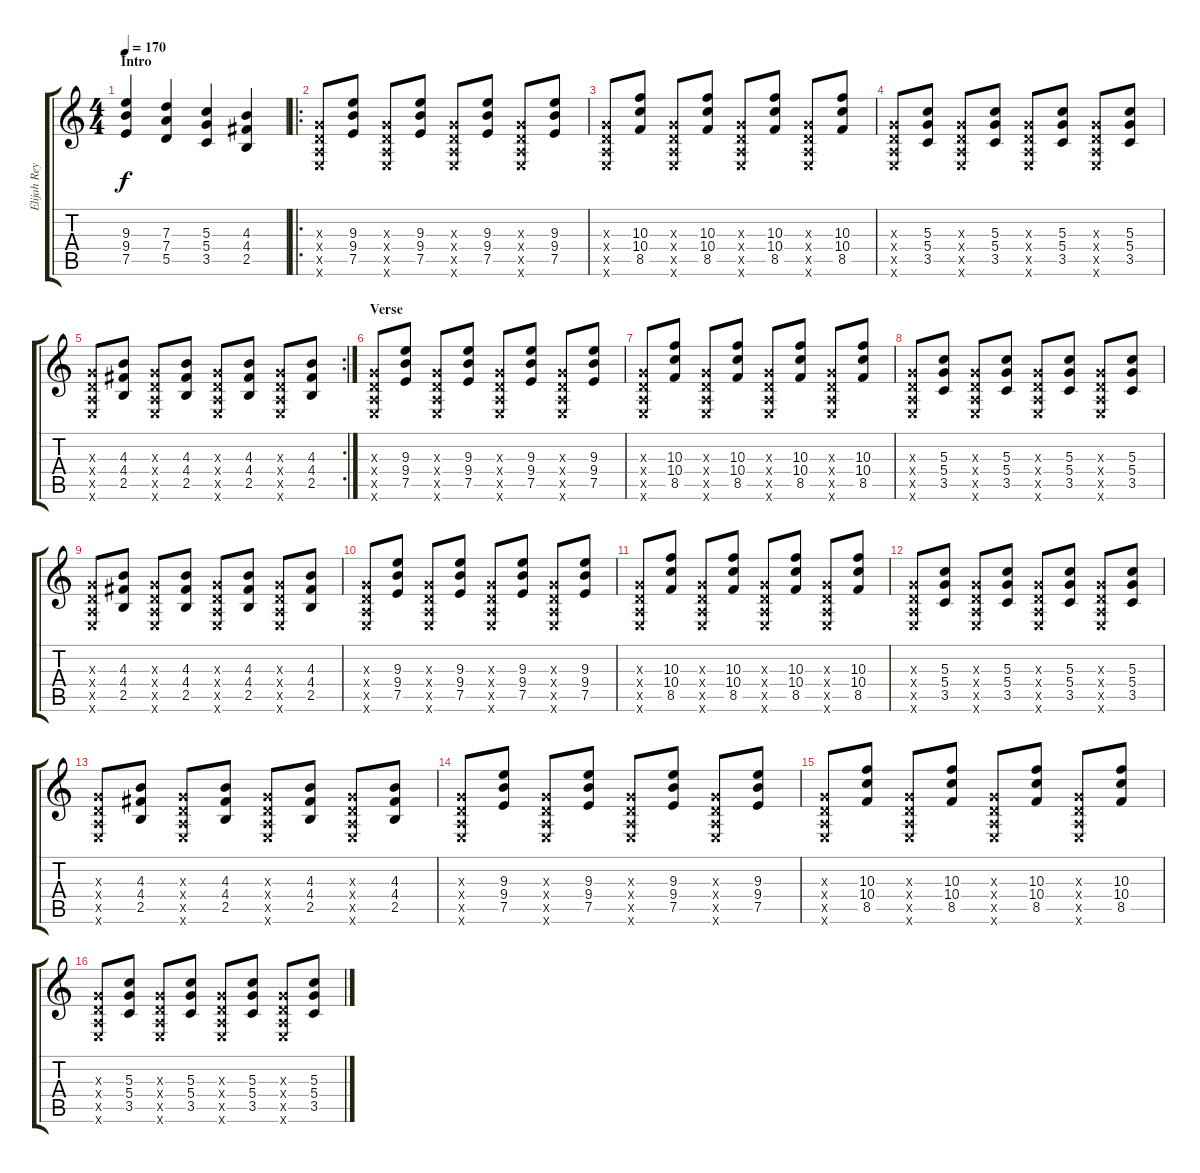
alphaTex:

\track ("Elijah Reyes" "Elijah Rey") {instrument overdrivenguitar}
\staff {score tabs}
\tuning (E4 B3 G3 D3 A2 E2) {hide}
\ts (4 4)
\section ("" "Intro")
\tempo 170
\clef g2
\ks c
(9.3 9.4 7.5).4{dy f instrument overdrivenguitar} (7.3 7.4 5.5).4 (5.3 5.4 3.5).4 (4.3 4.4 2.5).4 |
\ro
(0.3{x} 0.4{x} 0.5{x} 0.6{x}).8 (9.3 9.4 7.5).8 (0.3{x} 0.4{x} 0.5{x} 0.6{x}).8 (9.3 9.4 7.5).8 (0.3{x} 0.4{x} 0.5{x} 0.6{x}).8 (9.3 9.4 7.5).8 (0.3{x} 0.4{x} 0.5{x} 0.6{x}).8 (9.3 9.4 7.5).8 |
(0.3{x} 0.4{x} 0.5{x} 0.6{x}).8 (10.3 10.4 8.5).8 (0.3{x} 0.4{x} 0.5{x} 0.6{x}).8 (10.3 10.4 8.5).8 (0.3{x} 0.4{x} 0.5{x} 0.6{x}).8 (10.3 10.4 8.5).8 (0.3{x} 0.4{x} 0.5{x} 0.6{x}).8 (10.3 10.4 8.5).8 |
(0.3{x} 0.4{x} 0.5{x} 0.6{x}).8 (5.3 5.4 3.5).8 (0.3{x} 0.4{x} 0.5{x} 0.6{x}).8 (5.3 5.4 3.5).8 (0.3{x} 0.4{x} 0.5{x} 0.6{x}).8 (5.3 5.4 3.5).8 (0.3{x} 0.4{x} 0.5{x} 0.6{x}).8 (5.3 5.4 3.5).8 |
\rc 2
(0.3{x} 0.4{x} 0.5{x} 0.6{x}).8 (4.3 4.4 2.5).8 (0.3{x} 0.4{x} 0.5{x} 0.6{x}).8 (4.3 4.4 2.5).8 (0.3{x} 0.4{x} 0.5{x} 0.6{x}).8 (4.3 4.4 2.5).8 (0.3{x} 0.4{x} 0.5{x} 0.6{x}).8 (4.3 4.4 2.5).8 |
\section ("" "Verse")
(0.3{x} 0.4{x} 0.5{x} 0.6{x}).8 (9.3 9.4 7.5).8 (0.3{x} 0.4{x} 0.5{x} 0.6{x}).8 (9.3 9.4 7.5).8 (0.3{x} 0.4{x} 0.5{x} 0.6{x}).8 (9.3 9.4 7.5).8 (0.3{x} 0.4{x} 0.5{x} 0.6{x}).8 (9.3 9.4 7.5).8 |
(0.3{x} 0.4{x} 0.5{x} 0.6{x}).8 (10.3 10.4 8.5).8 (0.3{x} 0.4{x} 0.5{x} 0.6{x}).8 (10.3 10.4 8.5).8 (0.3{x} 0.4{x} 0.5{x} 0.6{x}).8 (10.3 10.4 8.5).8 (0.3{x} 0.4{x} 0.5{x} 0.6{x}).8 (10.3 10.4 8.5).8 |
(0.3{x} 0.4{x} 0.5{x} 0.6{x}).8 (5.3 5.4 3.5).8 (0.3{x} 0.4{x} 0.5{x} 0.6{x}).8 (5.3 5.4 3.5).8 (0.3{x} 0.4{x} 0.5{x} 0.6{x}).8 (5.3 5.4 3.5).8 (0.3{x} 0.4{x} 0.5{x} 0.6{x}).8 (5.3 5.4 3.5).8 |
(0.3{x} 0.4{x} 0.5{x} 0.6{x}).8 (4.3 4.4 2.5).8 (0.3{x} 0.4{x} 0.5{x} 0.6{x}).8 (4.3 4.4 2.5).8 (0.3{x} 0.4{x} 0.5{x} 0.6{x}).8 (4.3 4.4 2.5).8 (0.3{x} 0.4{x} 0.5{x} 0.6{x}).8 (4.3 4.4 2.5).8 |
(0.3{x} 0.4{x} 0.5{x} 0.6{x}).8 (9.3 9.4 7.5).8 (0.3{x} 0.4{x} 0.5{x} 0.6{x}).8 (9.3 9.4 7.5).8 (0.3{x} 0.4{x} 0.5{x} 0.6{x}).8 (9.3 9.4 7.5).8 (0.3{x} 0.4{x} 0.5{x} 0.6{x}).8 (9.3 9.4 7.5).8 |
(0.3{x} 0.4{x} 0.5{x} 0.6{x}).8 (10.3 10.4 8.5).8 (0.3{x} 0.4{x} 0.5{x} 0.6{x}).8 (10.3 10.4 8.5).8 (0.3{x} 0.4{x} 0.5{x} 0.6{x}).8 (10.3 10.4 8.5).8 (0.3{x} 0.4{x} 0.5{x} 0.6{x}).8 (10.3 10.4 8.5).8 |
(0.3{x} 0.4{x} 0.5{x} 0.6{x}).8 (5.3 5.4 3.5).8 (0.3{x} 0.4{x} 0.5{x} 0.6{x}).8 (5.3 5.4 3.5).8 (0.3{x} 0.4{x} 0.5{x} 0.6{x}).8 (5.3 5.4 3.5).8 (0.3{x} 0.4{x} 0.5{x} 0.6{x}).8 (5.3 5.4 3.5).8 |
(0.3{x} 0.4{x} 0.5{x} 0.6{x}).8 (4.3 4.4 2.5).8 (0.3{x} 0.4{x} 0.5{x} 0.6{x}).8 (4.3 4.4 2.5).8 (0.3{x} 0.4{x} 0.5{x} 0.6{x}).8 (4.3 4.4 2.5).8 (0.3{x} 0.4{x} 0.5{x} 0.6{x}).8 (4.3 4.4 2.5).8 |
(0.3{x} 0.4{x} 0.5{x} 0.6{x}).8 (9.3 9.4 7.5).8 (0.3{x} 0.4{x} 0.5{x} 0.6{x}).8 (9.3 9.4 7.5).8 (0.3{x} 0.4{x} 0.5{x} 0.6{x}).8 (9.3 9.4 7.5).8 (0.3{x} 0.4{x} 0.5{x} 0.6{x}).8 (9.3 9.4 7.5).8 |
(0.3{x} 0.4{x} 0.5{x} 0.6{x}).8 (10.3 10.4 8.5).8 (0.3{x} 0.4{x} 0.5{x} 0.6{x}).8 (10.3 10.4 8.5).8 (0.3{x} 0.4{x} 0.5{x} 0.6{x}).8 (10.3 10.4 8.5).8 (0.3{x} 0.4{x} 0.5{x} 0.6{x}).8 (10.3 10.4 8.5).8 |
(0.3{x} 0.4{x} 0.5{x} 0.6{x}).8 (5.3 5.4 3.5).8 (0.3{x} 0.4{x} 0.5{x} 0.6{x}).8 (5.3 5.4 3.5).8 (0.3{x} 0.4{x} 0.5{x} 0.6{x}).8 (5.3 5.4 3.5).8 (0.3{x} 0.4{x} 0.5{x} 0.6{x}).8 (5.3 5.4 3.5).8
